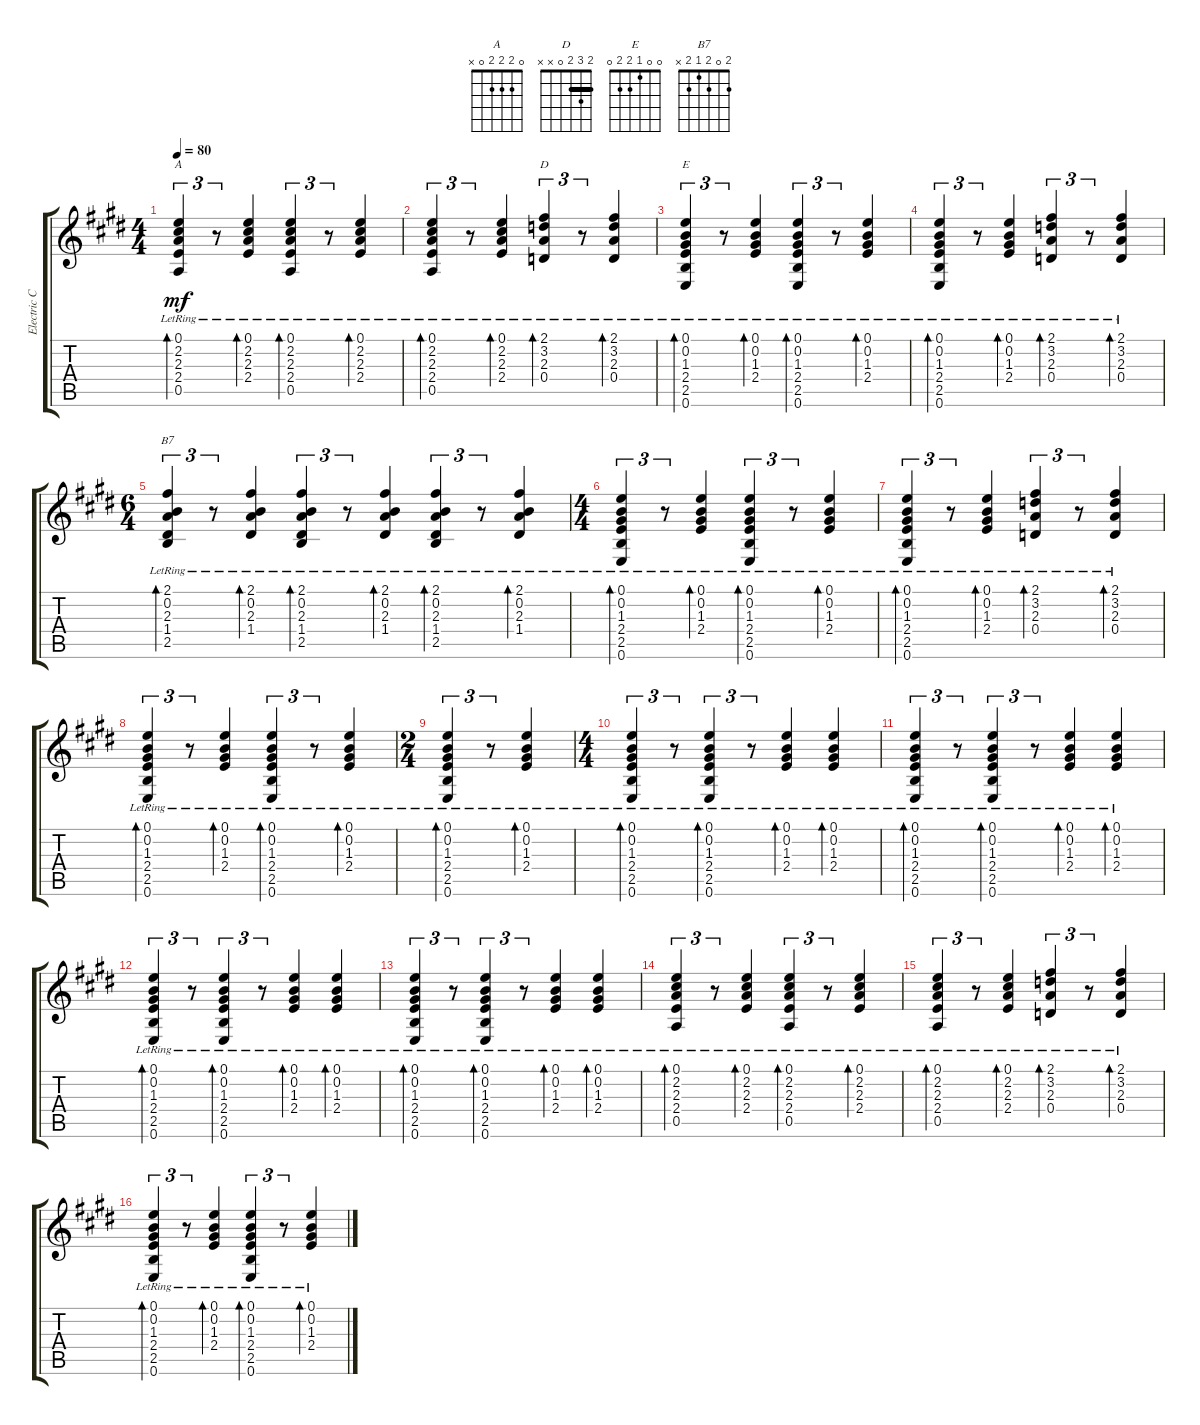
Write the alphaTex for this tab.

\track ("Electric Clean Guitar" "Electric C") {instrument electricguitarclean}
\staff {score tabs}
\tuning (E4 B3 G3 D3 A2 E2) {hide}
\chord ("A" 0 2 2 2 0 x)
\chord ("D" 2 3 2 0 x x) {barre 2}
\chord ("E" 0 0 1 2 2 0)
\chord ("B7" 2 0 2 1 2 x)
\ts (4 4)
\tempo 80
\clef g2
\ks e
(0.1 2.2 2.3{lr} 2.4{lr} 0.5{lr}).4{tu (3 2) bd 30 ch "A" dy mf} r.8{tu (3 2)} (0.1{lr} 2.2{lr} 2.3{lr} 2.4{lr}).4{bd 60} (0.1 2.2 2.3{lr} 2.4{lr} 0.5{lr}).4{tu (3 2) bd 30} r.8{tu (3 2)} (0.1{lr} 2.2{lr} 2.3{lr} 2.4{lr}).4{bd 60} |
(0.1 2.2 2.3{lr} 2.4{lr} 0.5{lr}).4{tu (3 2) bd 30} r.8{tu (3 2)} (0.1{lr} 2.2{lr} 2.3{lr} 2.4{lr}).4{bd 60} (2.1 3.2 2.3{lr} 0.4{lr}).4{tu (3 2) bd 30 ch "D"} r.8{tu (3 2)} (2.1{lr} 3.2{lr} 2.3{lr} 0.4{lr}).4{bd 60} |
(0.1 0.2 1.3{lr} 2.4{lr} 2.5{lr} 0.6{lr}).4{tu (3 2) bd 30 ch "E"} r.8{tu (3 2)} (0.1{lr} 0.2{lr} 1.3{lr} 2.4{lr}).4{bd 30} (0.1 0.2 1.3{lr} 2.4{lr} 2.5{lr} 0.6{lr}).4{tu (3 2) bd 30} r.8{tu (3 2)} (0.1{lr} 0.2{lr} 1.3{lr} 2.4{lr}).4{bd 30} |
(0.1 0.2 1.3{lr} 2.4{lr} 2.5{lr} 0.6{lr}).4{tu (3 2) bd 30} r.8{tu (3 2)} (0.1{lr} 0.2{lr} 1.3{lr} 2.4{lr}).4{bd 60} (2.1 3.2 2.3{lr} 0.4{lr}).4{tu (3 2) bd 30} r.8{tu (3 2)} (2.1{lr} 3.2{lr} 2.3{lr} 0.4{lr}).4{bd 60} |
\ts (6 4)
(2.1 0.2 2.3{lr} 1.4{lr} 2.5{lr}).4{tu (3 2) bd 30 ch "B7"} r.8{tu (3 2)} (2.1{lr} 0.2{lr} 2.3{lr} 1.4{lr}).4{bd 60} (2.1 0.2 2.3{lr} 1.4{lr} 2.5{lr}).4{tu (3 2) bd 30} r.8{tu (3 2)} (2.1{lr} 0.2{lr} 2.3{lr} 1.4{lr}).4{bd 60} (2.1 0.2 2.3{lr} 1.4{lr} 2.5{lr}).4{tu (3 2) bd 30} r.8{tu (3 2)} (2.1{lr} 0.2{lr} 2.3{lr} 1.4{lr}).4{bd 60} |
\ts (4 4)
(0.1 0.2 1.3{lr} 2.4{lr} 2.5{lr} 0.6{lr}).4{tu (3 2) bd 30} r.8{tu (3 2)} (0.1{lr} 0.2{lr} 1.3{lr} 2.4{lr}).4{bd 30} (0.1 0.2 1.3{lr} 2.4{lr} 2.5{lr} 0.6{lr}).4{tu (3 2) bd 30} r.8{tu (3 2)} (0.1{lr} 0.2{lr} 1.3{lr} 2.4{lr}).4{bd 30} |
(0.1 0.2 1.3{lr} 2.4{lr} 2.5{lr} 0.6{lr}).4{tu (3 2) bd 30} r.8{tu (3 2)} (0.1{lr} 0.2{lr} 1.3{lr} 2.4{lr}).4{bd 60} (2.1 3.2 2.3{lr} 0.4{lr}).4{tu (3 2) bd 30} r.8{tu (3 2)} (2.1{lr} 3.2{lr} 2.3{lr} 0.4{lr}).4{bd 60} |
(0.1 0.2 1.3{lr} 2.4{lr} 2.5{lr} 0.6{lr}).4{tu (3 2) bd 30} r.8{tu (3 2)} (0.1{lr} 0.2{lr} 1.3{lr} 2.4{lr}).4{bd 30} (0.1 0.2 1.3{lr} 2.4{lr} 2.5{lr} 0.6{lr}).4{tu (3 2) bd 30} r.8{tu (3 2)} (0.1{lr} 0.2{lr} 1.3{lr} 2.4{lr}).4{bd 60} |
\ts (2 4)
(0.1 0.2 1.3{lr} 2.4{lr} 2.5{lr} 0.6{lr}).4{tu (3 2) bd 30} r.8{tu (3 2)} (0.1{lr} 0.2{lr} 1.3{lr} 2.4{lr}).4{bd 30} |
\ts (4 4)
(0.1 0.2 1.3{lr} 2.4{lr} 2.5{lr} 0.6{lr}).4{tu (3 2) bd 30} r.8{tu (3 2)} (0.1 0.2 1.3{lr} 2.4{lr} 2.5{lr} 0.6{lr}).4{tu (3 2) bd 30} r.8{tu (3 2)} (0.1{lr} 0.2{lr} 1.3{lr} 2.4{lr}).4{bd 30} (0.1{lr} 0.2{lr} 1.3{lr} 2.4{lr}).4{bd 30} |
(0.1 0.2 1.3{lr} 2.4{lr} 2.5{lr} 0.6{lr}).4{tu (3 2) bd 30} r.8{tu (3 2)} (0.1 0.2 1.3{lr} 2.4{lr} 2.5{lr} 0.6{lr}).4{tu (3 2) bd 30} r.8{tu (3 2)} (0.1{lr} 0.2{lr} 1.3{lr} 2.4{lr}).4{bd 30} (0.1{lr} 0.2{lr} 1.3{lr} 2.4{lr}).4{bd 30} |
(0.1 0.2 1.3{lr} 2.4{lr} 2.5{lr} 0.6{lr}).4{tu (3 2) bd 30} r.8{tu (3 2)} (0.1 0.2 1.3{lr} 2.4{lr} 2.5{lr} 0.6{lr}).4{tu (3 2) bd 30} r.8{tu (3 2)} (0.1{lr} 0.2{lr} 1.3{lr} 2.4{lr}).4{bd 30} (0.1{lr} 0.2{lr} 1.3{lr} 2.4{lr}).4{bd 30} |
(0.1 0.2 1.3{lr} 2.4{lr} 2.5{lr} 0.6{lr}).4{tu (3 2) bd 30} r.8{tu (3 2)} (0.1 0.2 1.3{lr} 2.4{lr} 2.5{lr} 0.6{lr}).4{tu (3 2) bd 30} r.8{tu (3 2)} (0.1{lr} 0.2{lr} 1.3{lr} 2.4{lr}).4{bd 30} (0.1{lr} 0.2{lr} 1.3{lr} 2.4{lr}).4{bd 30} |
(0.1 2.2 2.3{lr} 2.4{lr} 0.5{lr}).4{tu (3 2) bd 30} r.8{tu (3 2)} (0.1{lr} 2.2{lr} 2.3{lr} 2.4{lr}).4{bd 60} (0.1 2.2 2.3{lr} 2.4{lr} 0.5{lr}).4{tu (3 2) bd 30} r.8{tu (3 2)} (0.1{lr} 2.2{lr} 2.3{lr} 2.4{lr}).4{bd 60} |
(0.1 2.2 2.3{lr} 2.4{lr} 0.5{lr}).4{tu (3 2) bd 30} r.8{tu (3 2)} (0.1{lr} 2.2{lr} 2.3{lr} 2.4{lr}).4{bd 60} (2.1 3.2 2.3{lr} 0.4{lr}).4{tu (3 2) bd 30} r.8{tu (3 2)} (2.1{lr} 3.2{lr} 2.3{lr} 0.4{lr}).4{bd 60} |
(0.1 0.2 1.3{lr} 2.4{lr} 2.5{lr} 0.6{lr}).4{tu (3 2) bd 30} r.8{tu (3 2)} (0.1{lr} 0.2{lr} 1.3{lr} 2.4{lr}).4{bd 30} (0.1 0.2 1.3{lr} 2.4{lr} 2.5{lr} 0.6{lr}).4{tu (3 2) bd 30} r.8{tu (3 2)} (0.1{lr} 0.2{lr} 1.3{lr} 2.4{lr}).4{bd 30}
